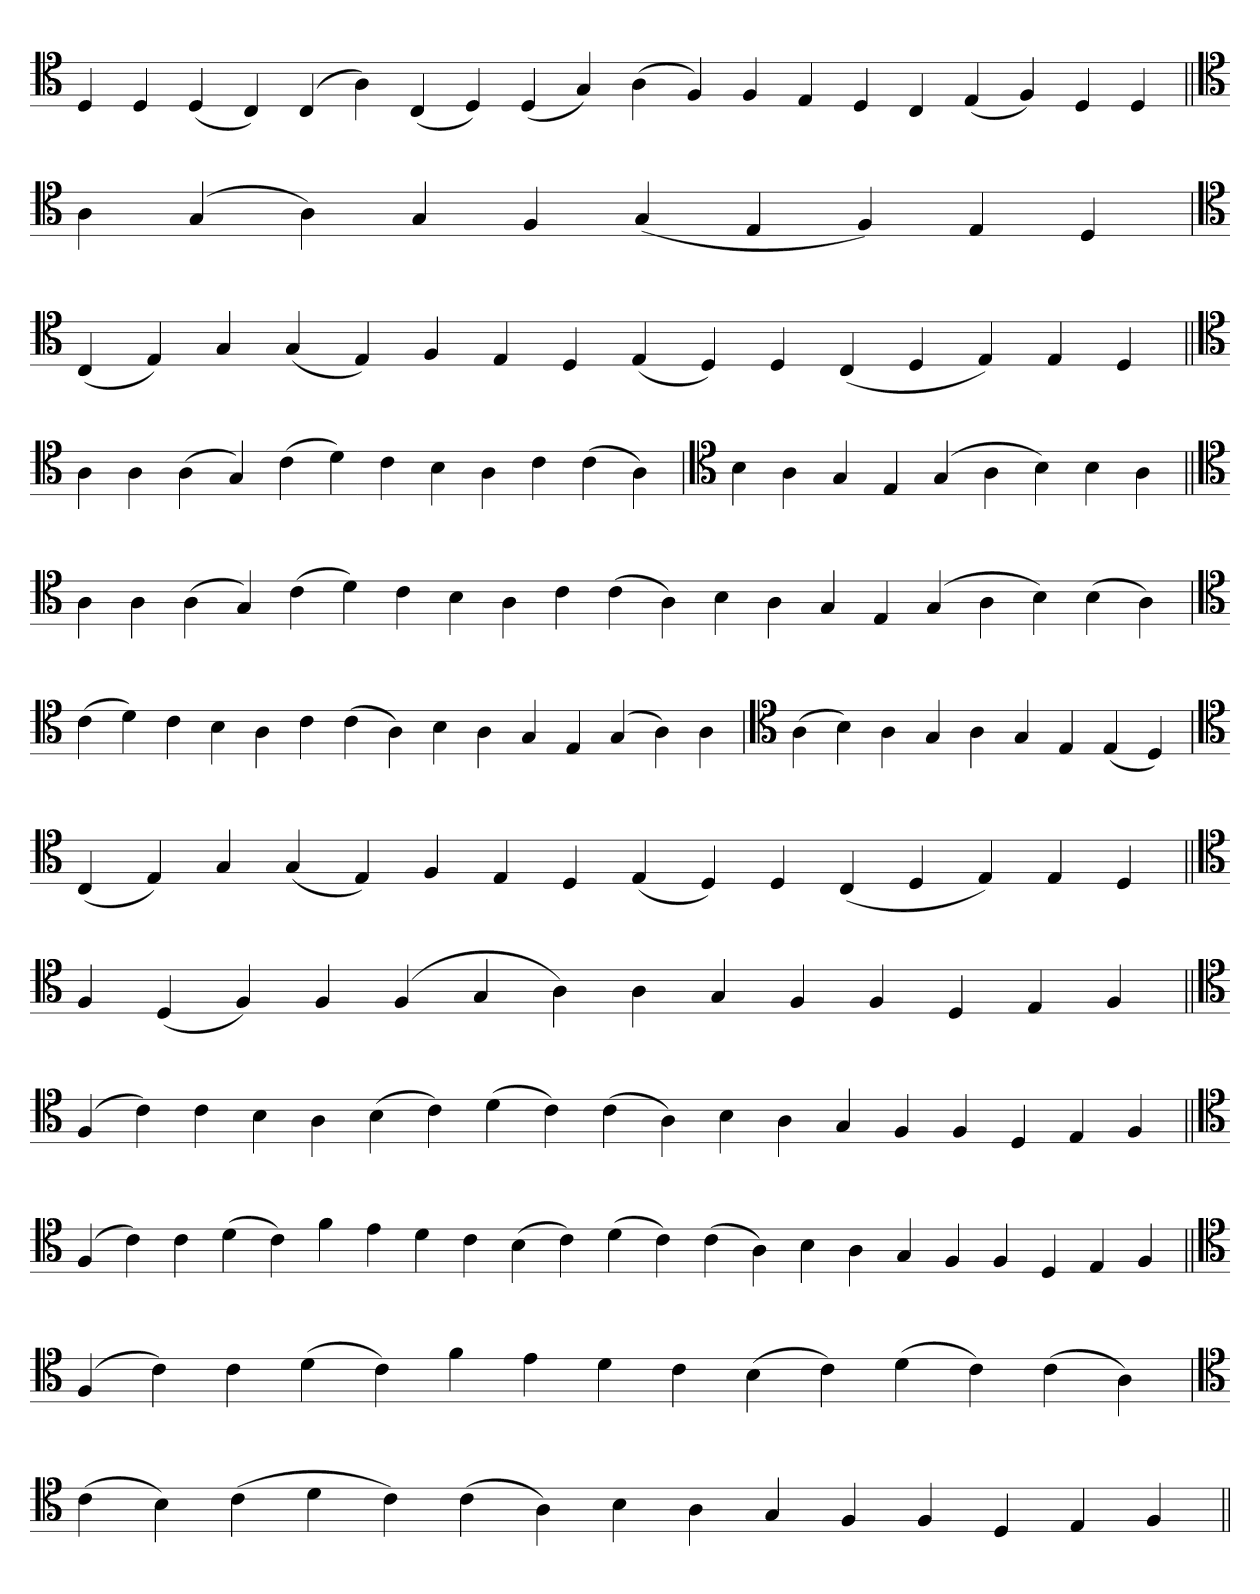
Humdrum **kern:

**kern
*part1
*staff1
*clefC4
=
4D
4D
(4D
4C)
(4C
4A)
(4C
4D)
(4D
4G)
(4A
4F)
4F
4E
4D
4C
(4E
4F)
4D
4D
=||
*clefC4
4A
(4G
4A)
4G
4F
(4G
4E
4F)
4E
4D
=`
*clefC4
(4C
4E)
4G
(4G
4E)
4F
4E
4D
(4E
4D)
4D
(4C
4D
4E)
4E
4D
=||
*clefC4
4A
4A
(4A
4G)
(4c
4d)
4c
4B
4A
4c
(4c
4A)
=`
*clefC4
4B
4A
4G
4E
(4G
4A
4B)
4B
4A
=||
*clefC4
4A
4A
(4A
4G)
(4c
4d)
4c
4B
4A
4c
(4c
4A)
4B
4A
4G
4E
(4G
4A
4B)
(4B
4A)
='
*clefC4
(4c
4d)
4c
4B
4A
4c
(4c
4A)
4B
4A
4G
4E
(4G
4A)
4A
=`
*clefC4
(4A
4B)
4A
4G
4A
4G
4E
(4E
4D)
=`
*clefC4
(4C
4E)
4G
(4G
4E)
4F
4E
4D
(4E
4D)
4D
(4C
4D
4E)
4E
4D
=||
*clefC4
4F
(4D
4F)
4F
(4F
4G
4A)
4A
4G
4F
4F
4D
4E
4F
=||
*clefC4
(4F
4c)
4c
4B
4A
(4B
4c)
(4d
4c)
(4c
4A)
4B
4A
4G
4F
4F
4D
4E
4F
=||
*clefC4
(4F
4c)
4c
(4d
4c)
4f
4e
4d
4c
(4B
4c)
(4d
4c)
(4c
4A)
4B
4A
4G
4F
4F
4D
4E
4F
=||
*clefC4
(4F
4c)
4c
(4d
4c)
4f
4e
4d
4c
(4B
4c)
(4d
4c)
(4c
4A)
=`
*clefC4
(4c
4B)
(4c
4d
4c)
(4c
4A)
4B
4A
4G
4F
4F
4D
4E
4F
=||
*-
